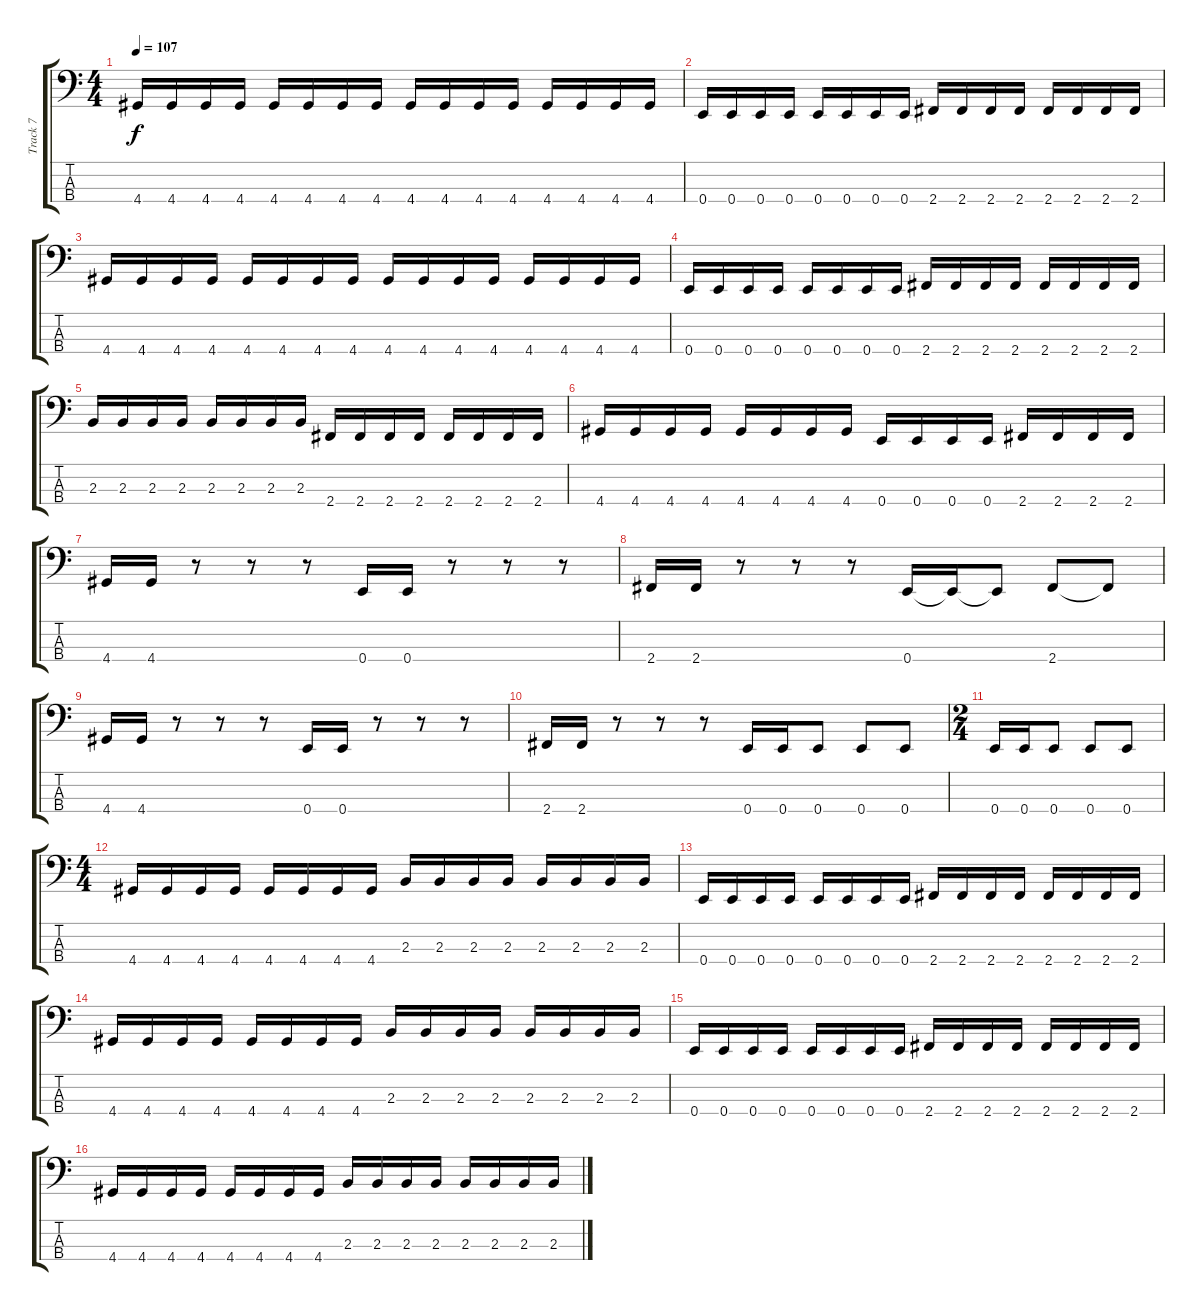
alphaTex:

\track ("Track 7" "Track 7") {instrument electricbasspick}
\staff {score tabs}
\tuning (G2 D2 A1 E1) {hide}
\ts (4 4)
\tempo 107
\clef f4
\ks c
4.4.16{dy f} 4.4.16 4.4.16 4.4.16 4.4.16 4.4.16 4.4.16 4.4.16 4.4.16 4.4.16 4.4.16 4.4.16 4.4.16 4.4.16 4.4.16 4.4.16 |
0.4.16 0.4.16 0.4.16 0.4.16 0.4.16 0.4.16 0.4.16 0.4.16 2.4.16 2.4.16 2.4.16 2.4.16 2.4.16 2.4.16 2.4.16 2.4.16 |
4.4.16 4.4.16 4.4.16 4.4.16 4.4.16 4.4.16 4.4.16 4.4.16 4.4.16 4.4.16 4.4.16 4.4.16 4.4.16 4.4.16 4.4.16 4.4.16 |
0.4.16 0.4.16 0.4.16 0.4.16 0.4.16 0.4.16 0.4.16 0.4.16 2.4.16 2.4.16 2.4.16 2.4.16 2.4.16 2.4.16 2.4.16 2.4.16 |
2.3.16 2.3.16 2.3.16 2.3.16 2.3.16 2.3.16 2.3.16 2.3.16 2.4.16 2.4.16 2.4.16 2.4.16 2.4.16 2.4.16 2.4.16 2.4.16 |
4.4.16 4.4.16 4.4.16 4.4.16 4.4.16 4.4.16 4.4.16 4.4.16 0.4.16 0.4.16 0.4.16 0.4.16 2.4.16 2.4.16 2.4.16 2.4.16 |
4.4.16 4.4.16 r.8 r.8 r.8 0.4.16 0.4.16 r.8 r.8 r.8 |
2.4.16 2.4.16 r.8 r.8 r.8 0.4.16 0.4{t}.16 0.4{t}.8 2.4.8 2.4{t}.8 |
4.4.16 4.4.16 r.8 r.8 r.8 0.4.16 0.4.16 r.8 r.8 r.8 |
2.4.16 2.4.16 r.8 r.8 r.8 0.4.16 0.4.16 0.4.8 0.4.8 0.4.8 |
\ts (2 4)
0.4.16 0.4.16 0.4.8 0.4.8 0.4.8 |
\ts (4 4)
4.4.16 4.4.16 4.4.16 4.4.16 4.4.16 4.4.16 4.4.16 4.4.16 2.3.16 2.3.16 2.3.16 2.3.16 2.3.16 2.3.16 2.3.16 2.3.16 |
0.4.16 0.4.16 0.4.16 0.4.16 0.4.16 0.4.16 0.4.16 0.4.16 2.4.16 2.4.16 2.4.16 2.4.16 2.4.16 2.4.16 2.4.16 2.4.16 |
4.4.16 4.4.16 4.4.16 4.4.16 4.4.16 4.4.16 4.4.16 4.4.16 2.3.16 2.3.16 2.3.16 2.3.16 2.3.16 2.3.16 2.3.16 2.3.16 |
0.4.16 0.4.16 0.4.16 0.4.16 0.4.16 0.4.16 0.4.16 0.4.16 2.4.16 2.4.16 2.4.16 2.4.16 2.4.16 2.4.16 2.4.16 2.4.16 |
4.4.16 4.4.16 4.4.16 4.4.16 4.4.16 4.4.16 4.4.16 4.4.16 2.3.16 2.3.16 2.3.16 2.3.16 2.3.16 2.3.16 2.3.16 2.3.16
